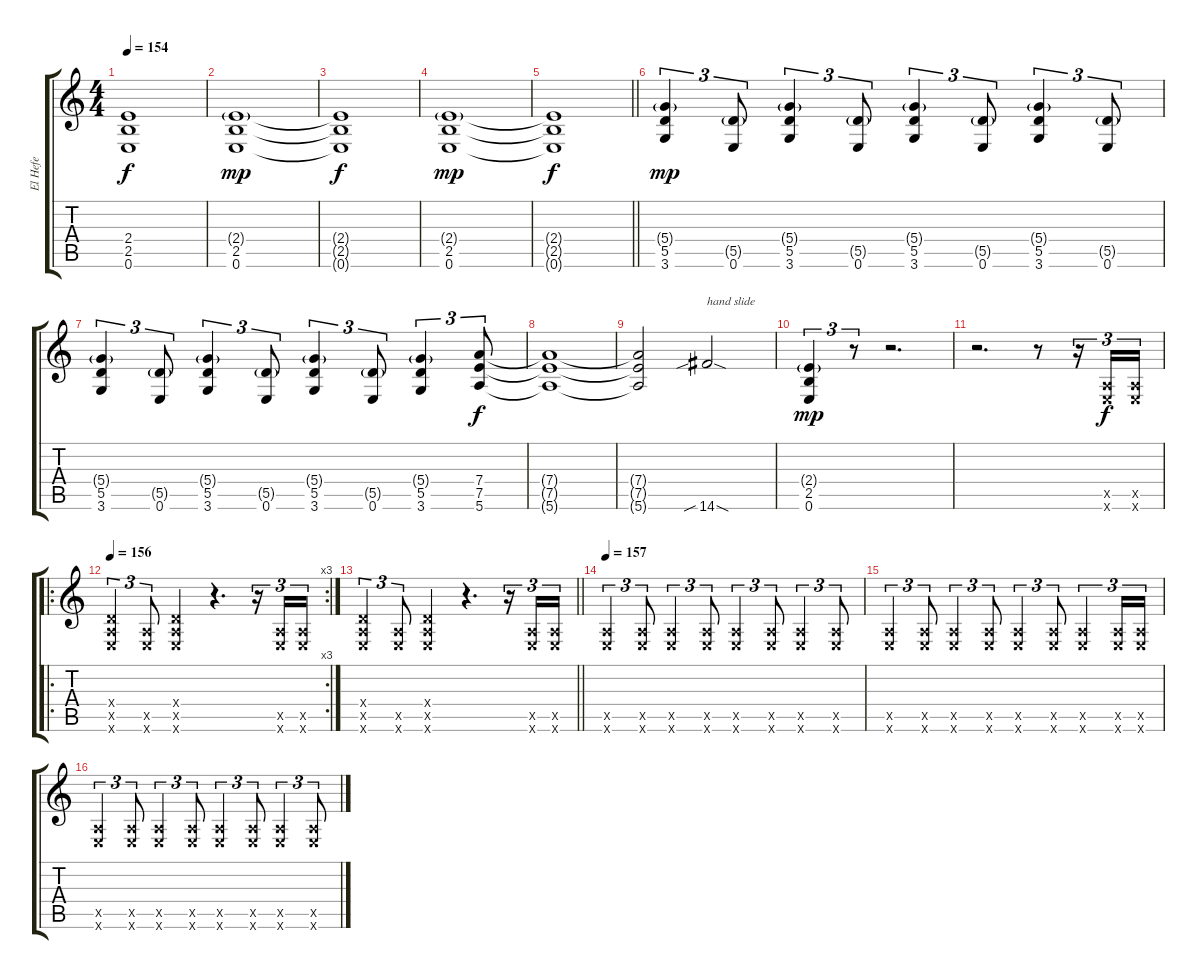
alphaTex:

\track ("El Hefe" "El Hefe") {instrument distortionguitar}
\staff {score tabs}
\tuning (E4 B3 G3 D3 A2 E2) {hide}
\ts (4 4)
\tempo 154
\clef g2
\ks c
(2.4{t} 2.5{t} 0.6{t}).1{dy f} |
(2.4{g} 2.5 0.6).1{dy mp} |
(2.4{t} 2.5{t} 0.6{t}).1{dy f} |
(2.4{g} 2.5 0.6).1{dy mp} |
\barLineRight lightlight
(2.4{t} 2.5{t} 0.6{t}).1{dy f} |
\section ("" "")
(5.4{g} 5.5 3.6).4{tu (3 2) dy mp} (5.5{g} 0.6).8{tu (3 2)} (5.4{g} 5.5 3.6).4{tu (3 2)} (5.5{g} 0.6).8{tu (3 2)} (5.4{g} 5.5 3.6).4{tu (3 2)} (5.5{g} 0.6).8{tu (3 2)} (5.4{g} 5.5 3.6).4{tu (3 2)} (5.5{g} 0.6).8{tu (3 2)} |
(5.4{g} 5.5 3.6).4{tu (3 2)} (5.5{g} 0.6).8{tu (3 2)} (5.4{g} 5.5 3.6).4{tu (3 2)} (5.5{g} 0.6).8{tu (3 2)} (5.4{g} 5.5 3.6).4{tu (3 2)} (5.5{g} 0.6).8{tu (3 2)} (5.4{g} 5.5 3.6).4{tu (3 2)} (7.4 7.5 5.6).8{tu (3 2) dy f} |
(7.4{t} 7.5{t} 5.6{t}).1 |
(7.4{t} 7.5{t} 5.6{t}).2 14.6{sib sod}.2{txt "hand slide"} |
(2.4{g} 2.5 0.6).4{tu (3 2) dy mp} r.8{tu (3 2)} r.2{d} |
r.2{d} r.8 r.16{tu (3 2)} (0.5{x} 0.6{x}).16{tu (3 2) dy f} (0.5{x} 0.6{x}).16{tu (3 2)} |
\ro
\rc 3
\tempo 156
(0.4{x} 0.5{x} 0.6{x}).4{tu (3 2)} (0.5{x} 0.6{x}).8{tu (3 2)} (0.4{x} 0.5{x} 0.6{x}).4 r.4{d} r.16{tu (3 2)} (0.5{x} 0.6{x}).16{tu (3 2)} (0.5{x} 0.6{x}).16{tu (3 2)} |
\barLineRight lightlight
(0.4{x} 0.5{x} 0.6{x}).4{tu (3 2)} (0.5{x} 0.6{x}).8{tu (3 2)} (0.4{x} 0.5{x} 0.6{x}).4 r.4{d} r.16{tu (3 2)} (0.5{x} 0.6{x}).16{tu (3 2)} (0.5{x} 0.6{x}).16{tu (3 2)} |
\section ("" "")
\tempo 157
(0.5{x} 0.6{x}).4{tu (3 2)} (0.5{x} 0.6{x}).8{tu (3 2)} (0.5{x} 0.6{x}).4{tu (3 2)} (0.5{x} 0.6{x}).8{tu (3 2)} (0.5{x} 0.6{x}).4{tu (3 2)} (0.5{x} 0.6{x}).8{tu (3 2)} (0.5{x} 0.6{x}).4{tu (3 2)} (0.5{x} 0.6{x}).8{tu (3 2)} |
(0.5{x} 0.6{x}).4{tu (3 2)} (0.5{x} 0.6{x}).8{tu (3 2)} (0.5{x} 0.6{x}).4{tu (3 2)} (0.5{x} 0.6{x}).8{tu (3 2)} (0.5{x} 0.6{x}).4{tu (3 2)} (0.5{x} 0.6{x}).8{tu (3 2)} (0.5{x} 0.6{x}).4{tu (3 2)} (0.5{x} 0.6{x}).16{tu (3 2)} (0.5{x} 0.6{x}).16{tu (3 2)} |
(0.5{x} 0.6{x}).4{tu (3 2)} (0.5{x} 0.6{x}).8{tu (3 2)} (0.5{x} 0.6{x}).4{tu (3 2)} (0.5{x} 0.6{x}).8{tu (3 2)} (0.5{x} 0.6{x}).4{tu (3 2)} (0.5{x} 0.6{x}).8{tu (3 2)} (0.5{x} 0.6{x}).4{tu (3 2)} (0.5{x} 0.6{x}).8{tu (3 2)}
